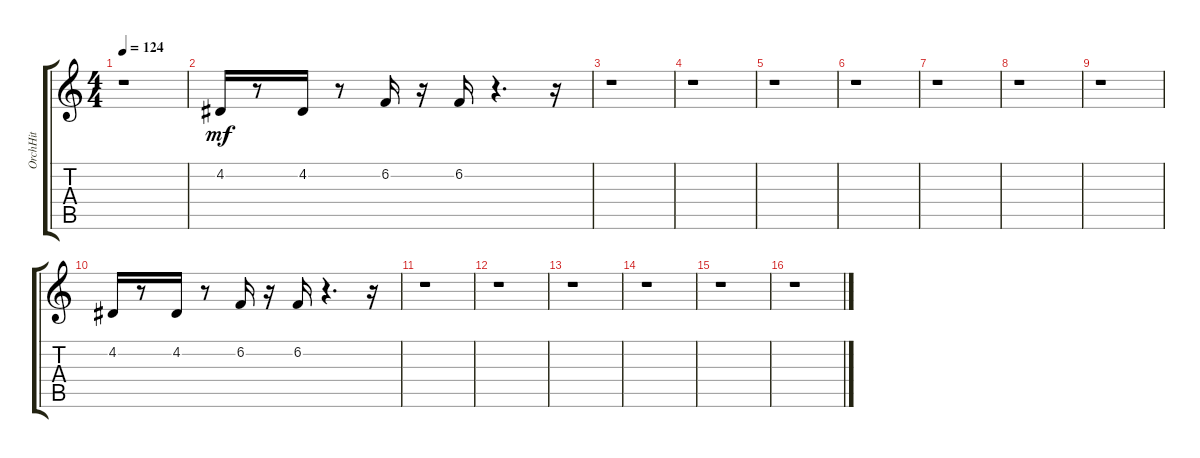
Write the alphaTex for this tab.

\track ("OrchHit" "OrchHit") {instrument orchestrahit}
\staff {score tabs}
\tuning (E4 B3 G3 D3 A2 E2) {hide}
\ts (4 4)
\tempo 124
\clef g2
\ks c
r.1{dy mf} |
4.2.16 r.8 4.2.16 r.8 6.2.16 r.16 6.2.16 r.4{d} r.16 |
r.1 |
r.1 |
r.1 |
r.1 |
r.1 |
r.1 |
r.1 |
4.2.16 r.8 4.2.16 r.8 6.2.16 r.16 6.2.16 r.4{d} r.16 |
r.1 |
r.1 |
r.1 |
r.1 |
r.1 |
r.1
